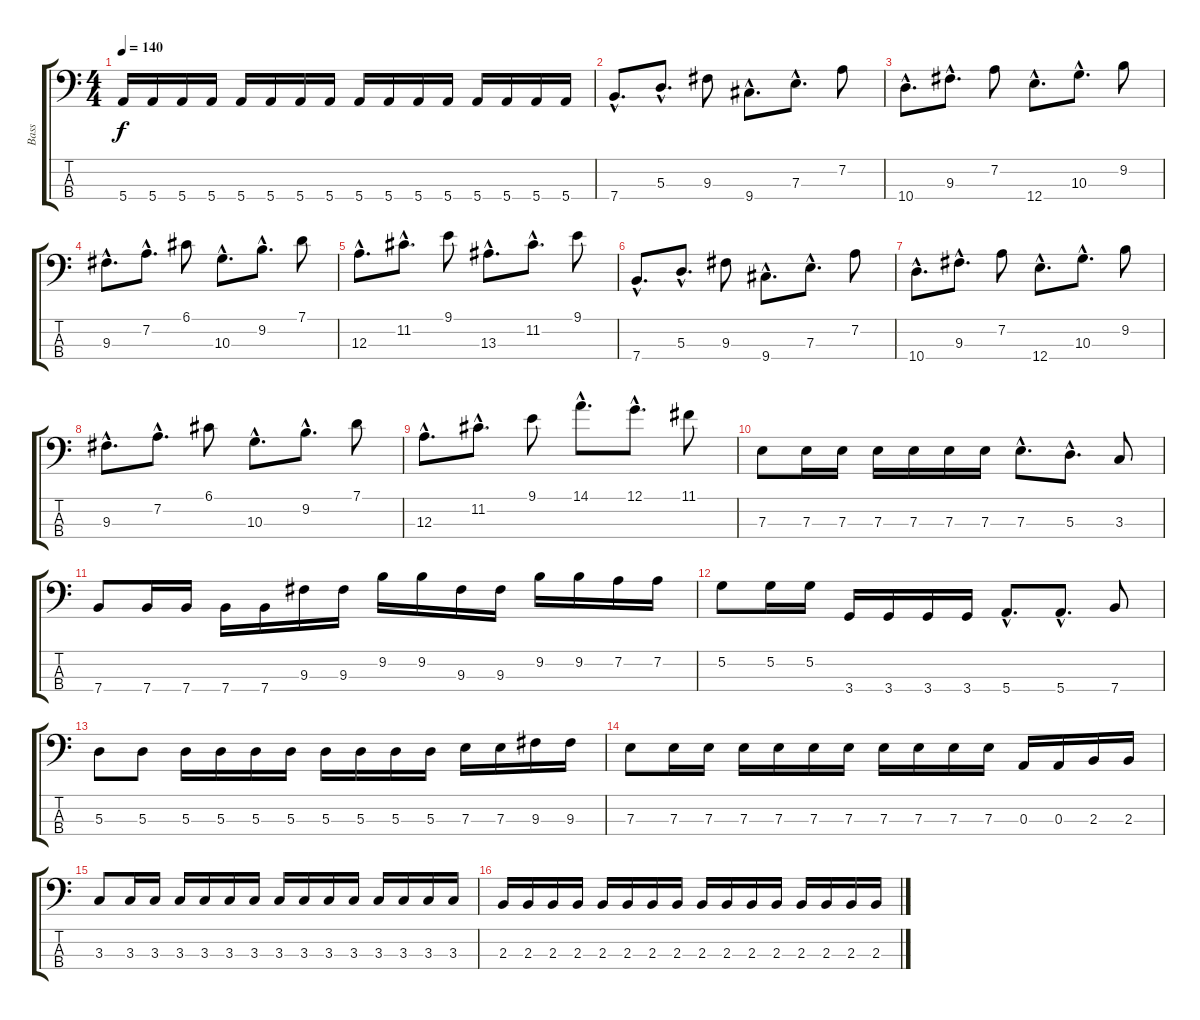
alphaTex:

\track ("Bass" "Bass") {instrument electricbasspick}
\staff {score tabs}
\tuning (G2 D2 A1 E1) {hide}
\ts (4 4)
\tempo 140
\clef f4
\ks c
5.4.16{dy f} 5.4.16 5.4.16 5.4.16 5.4.16 5.4.16 5.4.16 5.4.16 5.4.16 5.4.16 5.4.16 5.4.16 5.4.16 5.4.16 5.4.16 5.4.16 |
7.4{hac}.8{d} 5.3{hac}.8{d} 9.3.8 9.4{hac}.8{d} 7.3{hac}.8{d} 7.2.8 |
10.4{hac}.8{d} 9.3{hac}.8{d} 7.2.8 12.4{hac}.8{d} 10.3{hac}.8{d} 9.2.8 |
9.3{hac}.8{d} 7.2{hac}.8{d} 6.1.8 10.3{hac}.8{d} 9.2{hac}.8{d} 7.1.8 |
12.3{hac}.8{d} 11.2{hac}.8{d} 9.1.8 13.3{hac}.8{d} 11.2{hac}.8{d} 9.1.8 |
7.4{hac}.8{d} 5.3{hac}.8{d} 9.3.8 9.4{hac}.8{d} 7.3{hac}.8{d} 7.2.8 |
10.4{hac}.8{d} 9.3{hac}.8{d} 7.2.8 12.4{hac}.8{d} 10.3{hac}.8{d} 9.2.8 |
9.3{hac}.8{d} 7.2{hac}.8{d} 6.1.8 10.3{hac}.8{d} 9.2{hac}.8{d} 7.1.8 |
12.3{hac}.8{d} 11.2{hac}.8{d} 9.1.8 14.1{hac}.8{d} 12.1{hac}.8{d} 11.1.8 |
7.3.8 7.3.16 7.3.16 7.3.16 7.3.16 7.3.16 7.3.16 7.3{hac}.8{d} 5.3{hac}.8{d} 3.3.8 |
7.4.8 7.4.16 7.4.16 7.4.16 7.4.16 9.3.16 9.3.16 9.2.16 9.2.16 9.3.16 9.3.16 9.2.16 9.2.16 7.2.16 7.2.16 |
5.2.8 5.2.16 5.2.16 3.4.16 3.4.16 3.4.16 3.4.16 5.4{hac}.8{d} 5.4{hac}.8{d} 7.4.8 |
5.3.8 5.3.8 5.3.16 5.3.16 5.3.16 5.3.16 5.3.16 5.3.16 5.3.16 5.3.16 7.3.16 7.3.16 9.3.16 9.3.16 |
7.3.8 7.3.16 7.3.16 7.3.16 7.3.16 7.3.16 7.3.16 7.3.16 7.3.16 7.3.16 7.3.16 0.3.16 0.3.16 2.3.16 2.3.16 |
3.3.8 3.3.16 3.3.16 3.3.16 3.3.16 3.3.16 3.3.16 3.3.16 3.3.16 3.3.16 3.3.16 3.3.16 3.3.16 3.3.16 3.3.16 |
2.3.16 2.3.16 2.3.16 2.3.16 2.3.16 2.3.16 2.3.16 2.3.16 2.3.16 2.3.16 2.3.16 2.3.16 2.3.16 2.3.16 2.3.16 2.3.16
